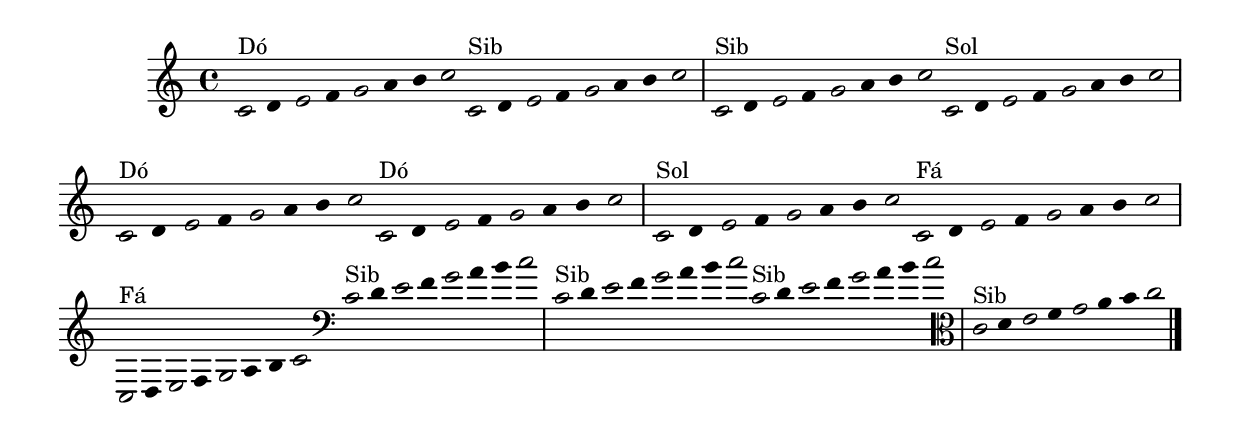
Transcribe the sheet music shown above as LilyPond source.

\version "2.14.2"

%\header { texidoc="1 - Improvisando e Imitando com o Fa - Instrumentos em si bemol"}

\relative c' {

  \override Staff.TimeSignature #'style = #'()
  \time 4/4 
  \override Score.BarNumber #'transparent = ##t
                                %\override Score.RehearsalMark #'font-family = #'roman
  \override Score.RehearsalMark #'font-size = #-2
  \override Stem #'transparent = ##t
  \override Beam #'transparent = ##t

                                % CLARINETE

  \tag #'cl {


    \once \override Voice.NoteHead #'stencil = #ly:text-interface::print
    \once \override Voice.NoteHead #'text = #(make-musicglyph-markup "noteheads.s1")

    c16^\markup{Dó}
    d

    \once \override Voice.NoteHead #'stencil = #ly:text-interface::print
    \once \override Voice.NoteHead #'text = #(make-musicglyph-markup "noteheads.s1")

    e
    f

    \once \override Voice.NoteHead #'stencil = #ly:text-interface::print
    \once \override Voice.NoteHead #'text = #(make-musicglyph-markup "noteheads.s1")

    g
    a
    b

    \once \override Voice.NoteHead #'stencil = #ly:text-interface::print
    \once \override Voice.NoteHead #'text = #(make-musicglyph-markup "noteheads.s1")

    c

  }

                                % FLAUTA

  \tag #'fl {

    
    \once \override Voice.NoteHead #'stencil = #ly:text-interface::print
    \once \override Voice.NoteHead #'text = #(make-musicglyph-markup "noteheads.s1")

    c,16^\markup{Sib}
    d

    \once \override Voice.NoteHead #'stencil = #ly:text-interface::print
    \once \override Voice.NoteHead #'text = #(make-musicglyph-markup "noteheads.s1")

    e
    f

    \once \override Voice.NoteHead #'stencil = #ly:text-interface::print
    \once \override Voice.NoteHead #'text = #(make-musicglyph-markup "noteheads.s1")

    g
    a
    b

    \once \override Voice.NoteHead #'stencil = #ly:text-interface::print
    \once \override Voice.NoteHead #'text = #(make-musicglyph-markup "noteheads.s1")

    c

  }


                                % OBOÉ

  \tag #'ob {

    
    \once \override Voice.NoteHead #'stencil = #ly:text-interface::print
    \once \override Voice.NoteHead #'text = #(make-musicglyph-markup "noteheads.s1")

    c,16^\markup{Sib}
    d

    \once \override Voice.NoteHead #'stencil = #ly:text-interface::print
    \once \override Voice.NoteHead #'text = #(make-musicglyph-markup "noteheads.s1")

    e
    f

    \once \override Voice.NoteHead #'stencil = #ly:text-interface::print
    \once \override Voice.NoteHead #'text = #(make-musicglyph-markup "noteheads.s1")

    g
    a
    b

    \once \override Voice.NoteHead #'stencil = #ly:text-interface::print
    \once \override Voice.NoteHead #'text = #(make-musicglyph-markup "noteheads.s1")

    c

  }


                                % SAX ALTO

  \tag #'saxa {

    
    \once \override Voice.NoteHead #'stencil = #ly:text-interface::print
    \once \override Voice.NoteHead #'text = #(make-musicglyph-markup "noteheads.s1")

    c,16^\markup{Sol}
    d

    \once \override Voice.NoteHead #'stencil = #ly:text-interface::print
    \once \override Voice.NoteHead #'text = #(make-musicglyph-markup "noteheads.s1")

    e
    f

    \once \override Voice.NoteHead #'stencil = #ly:text-interface::print
    \once \override Voice.NoteHead #'text = #(make-musicglyph-markup "noteheads.s1")

    g
    a
    b

    \once \override Voice.NoteHead #'stencil = #ly:text-interface::print
    \once \override Voice.NoteHead #'text = #(make-musicglyph-markup "noteheads.s1")

    c

  }


                                % SAX TENOR

  \tag #'saxt {

    
    \once \override Voice.NoteHead #'stencil = #ly:text-interface::print
    \once \override Voice.NoteHead #'text = #(make-musicglyph-markup "noteheads.s1")

    c,16^\markup{Dó}
    d

    \once \override Voice.NoteHead #'stencil = #ly:text-interface::print
    \once \override Voice.NoteHead #'text = #(make-musicglyph-markup "noteheads.s1")

    e
    f

    \once \override Voice.NoteHead #'stencil = #ly:text-interface::print
    \once \override Voice.NoteHead #'text = #(make-musicglyph-markup "noteheads.s1")

    g
    a
    b

    \once \override Voice.NoteHead #'stencil = #ly:text-interface::print
    \once \override Voice.NoteHead #'text = #(make-musicglyph-markup "noteheads.s1")

    c

  }


                                % TROMPETE

  \tag #'tpt {

    
    \once \override Voice.NoteHead #'stencil = #ly:text-interface::print
    \once \override Voice.NoteHead #'text = #(make-musicglyph-markup "noteheads.s1")

    c,16^\markup{Dó}
    d

    \once \override Voice.NoteHead #'stencil = #ly:text-interface::print
    \once \override Voice.NoteHead #'text = #(make-musicglyph-markup "noteheads.s1")

    e
    f

    \once \override Voice.NoteHead #'stencil = #ly:text-interface::print
    \once \override Voice.NoteHead #'text = #(make-musicglyph-markup "noteheads.s1")

    g
    a
    b

    \once \override Voice.NoteHead #'stencil = #ly:text-interface::print
    \once \override Voice.NoteHead #'text = #(make-musicglyph-markup "noteheads.s1")

    c

  }


                                % SAX GENES

  \tag #'saxg {

    
    \once \override Voice.NoteHead #'stencil = #ly:text-interface::print
    \once \override Voice.NoteHead #'text = #(make-musicglyph-markup "noteheads.s1")

    c,16^\markup{Sol}
    d

    \once \override Voice.NoteHead #'stencil = #ly:text-interface::print
    \once \override Voice.NoteHead #'text = #(make-musicglyph-markup "noteheads.s1")

    e
    f

    \once \override Voice.NoteHead #'stencil = #ly:text-interface::print
    \once \override Voice.NoteHead #'text = #(make-musicglyph-markup "noteheads.s1")

    g
    a
    b

    \once \override Voice.NoteHead #'stencil = #ly:text-interface::print
    \once \override Voice.NoteHead #'text = #(make-musicglyph-markup "noteheads.s1")

    c

  }


                                % TROMPA

  \tag #'tpa {

    
    \once \override Voice.NoteHead #'stencil = #ly:text-interface::print
    \once \override Voice.NoteHead #'text = #(make-musicglyph-markup "noteheads.s1")

    c,16^\markup{Fá}
    d

    \once \override Voice.NoteHead #'stencil = #ly:text-interface::print
    \once \override Voice.NoteHead #'text = #(make-musicglyph-markup "noteheads.s1")

    e
    f

    \once \override Voice.NoteHead #'stencil = #ly:text-interface::print
    \once \override Voice.NoteHead #'text = #(make-musicglyph-markup "noteheads.s1")

    g
    a
    b

    \once \override Voice.NoteHead #'stencil = #ly:text-interface::print
    \once \override Voice.NoteHead #'text = #(make-musicglyph-markup "noteheads.s1")

    c

  }

                                % TROMPA OP

  \tag #'tpaop {
    
    \once \override Voice.NoteHead #'stencil = #ly:text-interface::print
    \once \override Voice.NoteHead #'text = #(make-musicglyph-markup "noteheads.s1")

    c,,16^\markup{Fá}
    d

    \once \override Voice.NoteHead #'stencil = #ly:text-interface::print
    \once \override Voice.NoteHead #'text = #(make-musicglyph-markup "noteheads.s1")

    e
    f

    \once \override Voice.NoteHead #'stencil = #ly:text-interface::print
    \once \override Voice.NoteHead #'text = #(make-musicglyph-markup "noteheads.s1")

    g
    a
    b

    \once \override Voice.NoteHead #'stencil = #ly:text-interface::print
    \once \override Voice.NoteHead #'text = #(make-musicglyph-markup "noteheads.s1")

    c

  }

                                % TROMBONE

  \tag #'tbn {

    \clef bass

    
    \once \override Voice.NoteHead #'stencil = #ly:text-interface::print
    \once \override Voice.NoteHead #'text = #(make-musicglyph-markup "noteheads.s1")

    c16^\markup{Sib}
    d

    \once \override Voice.NoteHead #'stencil = #ly:text-interface::print
    \once \override Voice.NoteHead #'text = #(make-musicglyph-markup "noteheads.s1")

    e
    f

    \once \override Voice.NoteHead #'stencil = #ly:text-interface::print
    \once \override Voice.NoteHead #'text = #(make-musicglyph-markup "noteheads.s1")

    g
    a
    b

    \once \override Voice.NoteHead #'stencil = #ly:text-interface::print
    \once \override Voice.NoteHead #'text = #(make-musicglyph-markup "noteheads.s1")

    c

  }

                                % TUBA MIB

  \tag #'tbamib {

    \clef bass
    
    \once \override Voice.NoteHead #'stencil = #ly:text-interface::print
    \once \override Voice.NoteHead #'text = #(make-musicglyph-markup "noteheads.s1")

    c,16^\markup{Sib}
    d

    \once \override Voice.NoteHead #'stencil = #ly:text-interface::print
    \once \override Voice.NoteHead #'text = #(make-musicglyph-markup "noteheads.s1")

    e
    f

    \once \override Voice.NoteHead #'stencil = #ly:text-interface::print
    \once \override Voice.NoteHead #'text = #(make-musicglyph-markup "noteheads.s1")

    g
    a
    b

    \once \override Voice.NoteHead #'stencil = #ly:text-interface::print
    \once \override Voice.NoteHead #'text = #(make-musicglyph-markup "noteheads.s1")

    c

  }


                                % TUBA SIB

  \tag #'tbasib {

    \clef bass
    
    \once \override Voice.NoteHead #'stencil = #ly:text-interface::print
    \once \override Voice.NoteHead #'text = #(make-musicglyph-markup "noteheads.s1")

    c,16^\markup{Sib}
    d

    \once \override Voice.NoteHead #'stencil = #ly:text-interface::print
    \once \override Voice.NoteHead #'text = #(make-musicglyph-markup "noteheads.s1")

    e
    f

    \once \override Voice.NoteHead #'stencil = #ly:text-interface::print
    \once \override Voice.NoteHead #'text = #(make-musicglyph-markup "noteheads.s1")

    g
    a
    b

    \once \override Voice.NoteHead #'stencil = #ly:text-interface::print
    \once \override Voice.NoteHead #'text = #(make-musicglyph-markup "noteheads.s1")

    c

  }


                                % VIOLA

  \tag #'vla {
    \clef alto
    
    \once \override Voice.NoteHead #'stencil = #ly:text-interface::print
    \once \override Voice.NoteHead #'text = #(make-musicglyph-markup "noteheads.s1")

    c,16^\markup{Sib}
    d

    \once \override Voice.NoteHead #'stencil = #ly:text-interface::print
    \once \override Voice.NoteHead #'text = #(make-musicglyph-markup "noteheads.s1")

    e
    f

    \once \override Voice.NoteHead #'stencil = #ly:text-interface::print
    \once \override Voice.NoteHead #'text = #(make-musicglyph-markup "noteheads.s1")

    g
    a
    b

    \once \override Voice.NoteHead #'stencil = #ly:text-interface::print
    \once \override Voice.NoteHead #'text = #(make-musicglyph-markup "noteheads.s1")

    c

  }

                                % FINAL DO DOCUMENTO

  \bar "|."
}
